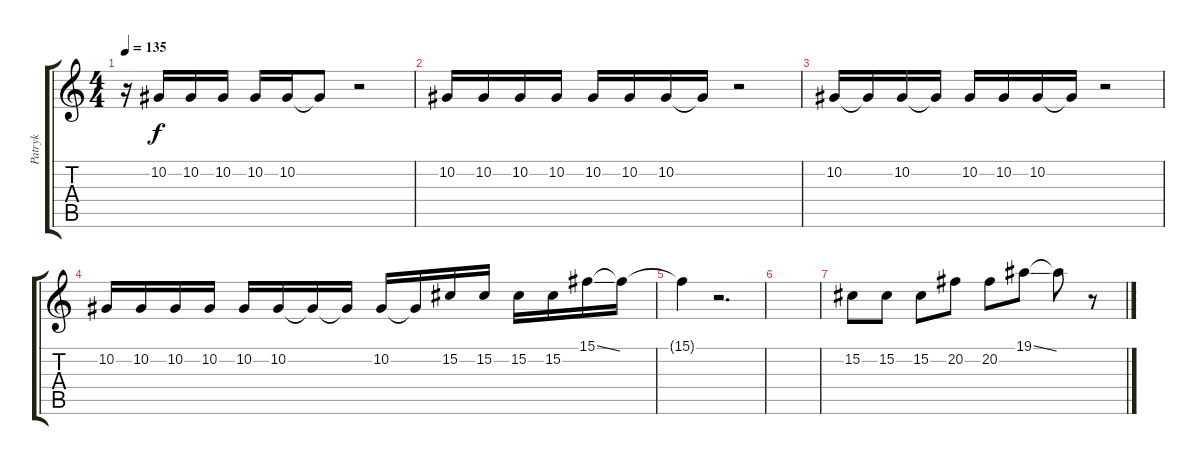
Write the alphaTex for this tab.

\track ("Patryk" "Patryk") {instrument lead2sawtooth}
\staff {score tabs}
\tuning (Eb4 Bb3 Gb3 Db3 Ab2 Eb2) {hide}
\ts (4 4)
\tempo 135
\clef g2
\ks c
r.16{dy f} 10.2.16 10.2.16 10.2.16 10.2.16 10.2.16 10.2{t}.8 r.2 |
10.2.16 10.2.16 10.2.16 10.2.16 10.2.16 10.2.16 10.2.16 10.2{t}.16 r.2 |
10.2.16 10.2{t}.16 10.2.16 10.2{t}.16 10.2.16 10.2.16 10.2.16 10.2{t}.16 r.2 |
10.2.16 10.2.16 10.2.16 10.2.16 10.2.16 10.2.16 10.2{t}.16 10.2{t}.16 10.2.16 10.2{t}.16 15.2.16 15.2.16 15.2.16 15.2.16 15.1{ss}.16 15.1{t}.16 |
15.1{t}.4 r.2{d} |
|
15.2.8 15.2.8 15.2.8 20.2.8 20.2.8 19.1{ss}.8 19.1{t}.8 r.8
